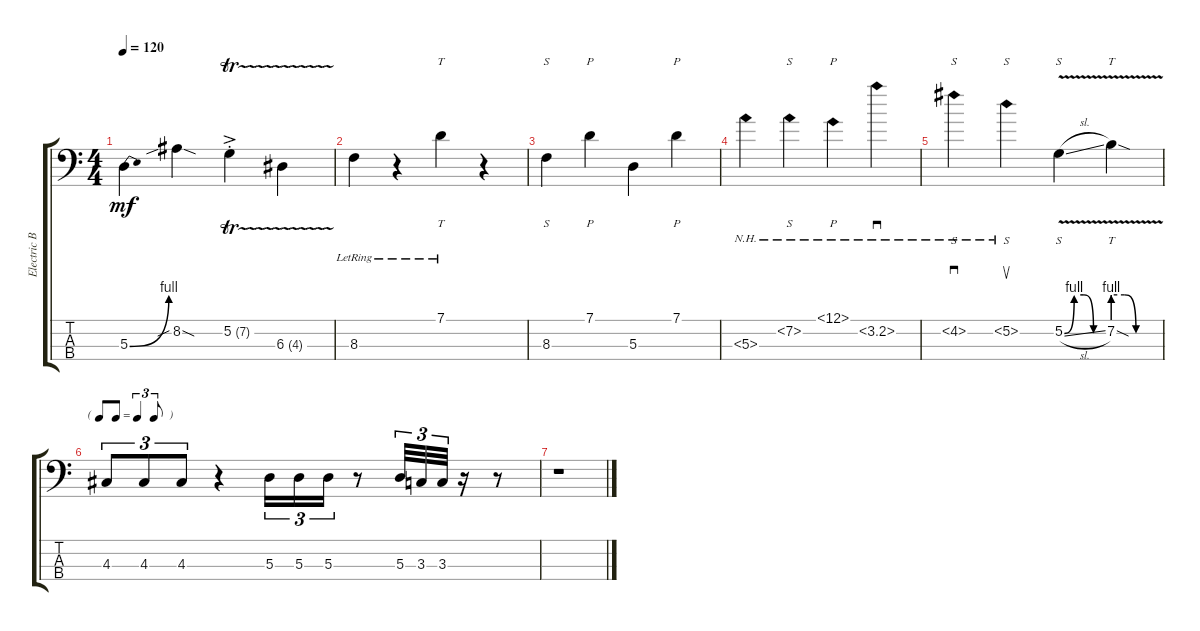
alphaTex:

\track ("Electric Bass" "Electric B") {instrument electricbassfinger}
\staff {score tabs}
\tuning (G2 D2 A1 E1) {hide}
\ts (4 4)
\tempo 120
\clef f4
\ks c
5.3{be (bend 0 0 60 4)}.4{dy mf instrument electricbassfinger} 8.2{sib sod}.4 5.2{tr (7 32) ac st}.4 6.3{tr (4 32)}.4 |
8.3{lr}.4 r.4 7.1{lr}.4{tt} r.4 |
8.3.4{s} 7.1.4{p} 5.3.4 7.1.4{p} |
5.3{nh}.4 7.2{nh}.4{s} 12.1{nh}.4{p} 3.2{nh}.4{sd} |
4.2{nh}.4{s sd} 5.2{nh}.4{s su} 5.2{be (custom 0 0 15 4 30 4 45 0 60 0) v sl}.4{s} 7.2{be (custom 0 4 15 4 30 0 60 0) v sod}.4{tt} |
\tf triplet8th
4.3.8{tu (3 2)} 4.3.8{tu (3 2)} 4.3.8{tu (3 2)} r.4 5.3.16{tu (3 2)} 5.3.16{tu (3 2)} 5.3.16{tu (3 2)} r.8 5.3.32{tu (3 2)} 3.3.32{tu (3 2)} 3.3.32{tu (3 2)} r.16 r.8 |
r.1
